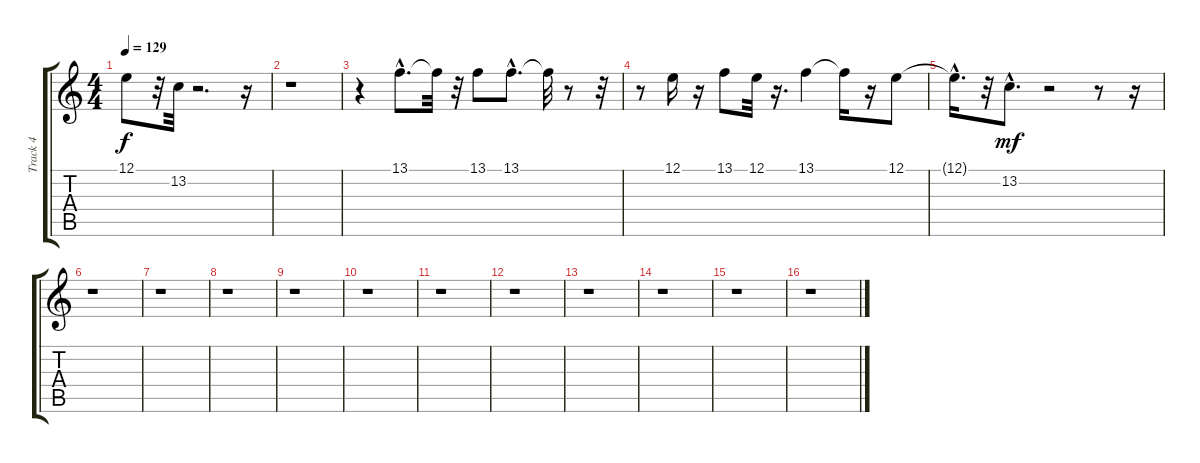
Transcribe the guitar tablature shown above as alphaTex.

\track ("Track 4" "Track 4") {instrument brasssection}
\staff {score tabs}
\tuning (E4 B3 G3 D3 A2 E2) {hide}
\ts (4 4)
\tempo 129
\clef g2
\ks c
12.1{t}.8{dy f} r.32 13.2.32 r.2{d} r.16 |
r.1 |
r.4 13.1{hac}.8{d} 13.1{t}.32 r.32 13.1.8 13.1{hac}.8{d} 13.1{t}.32 r.8 r.32 |
r.8 12.1.16 r.16 13.1.8 12.1.32 r.16{d} 13.1.4 13.1{t}.16 r.16 12.1.8 |
12.1{hac t}.16{d} r.32 13.2{hac}.8{d dy mf} r.2 r.8 r.16 |
r.1 |
r.1 |
r.1 |
r.1 |
r.1 |
r.1 |
r.1 |
r.1 |
r.1 |
r.1 |
r.1
